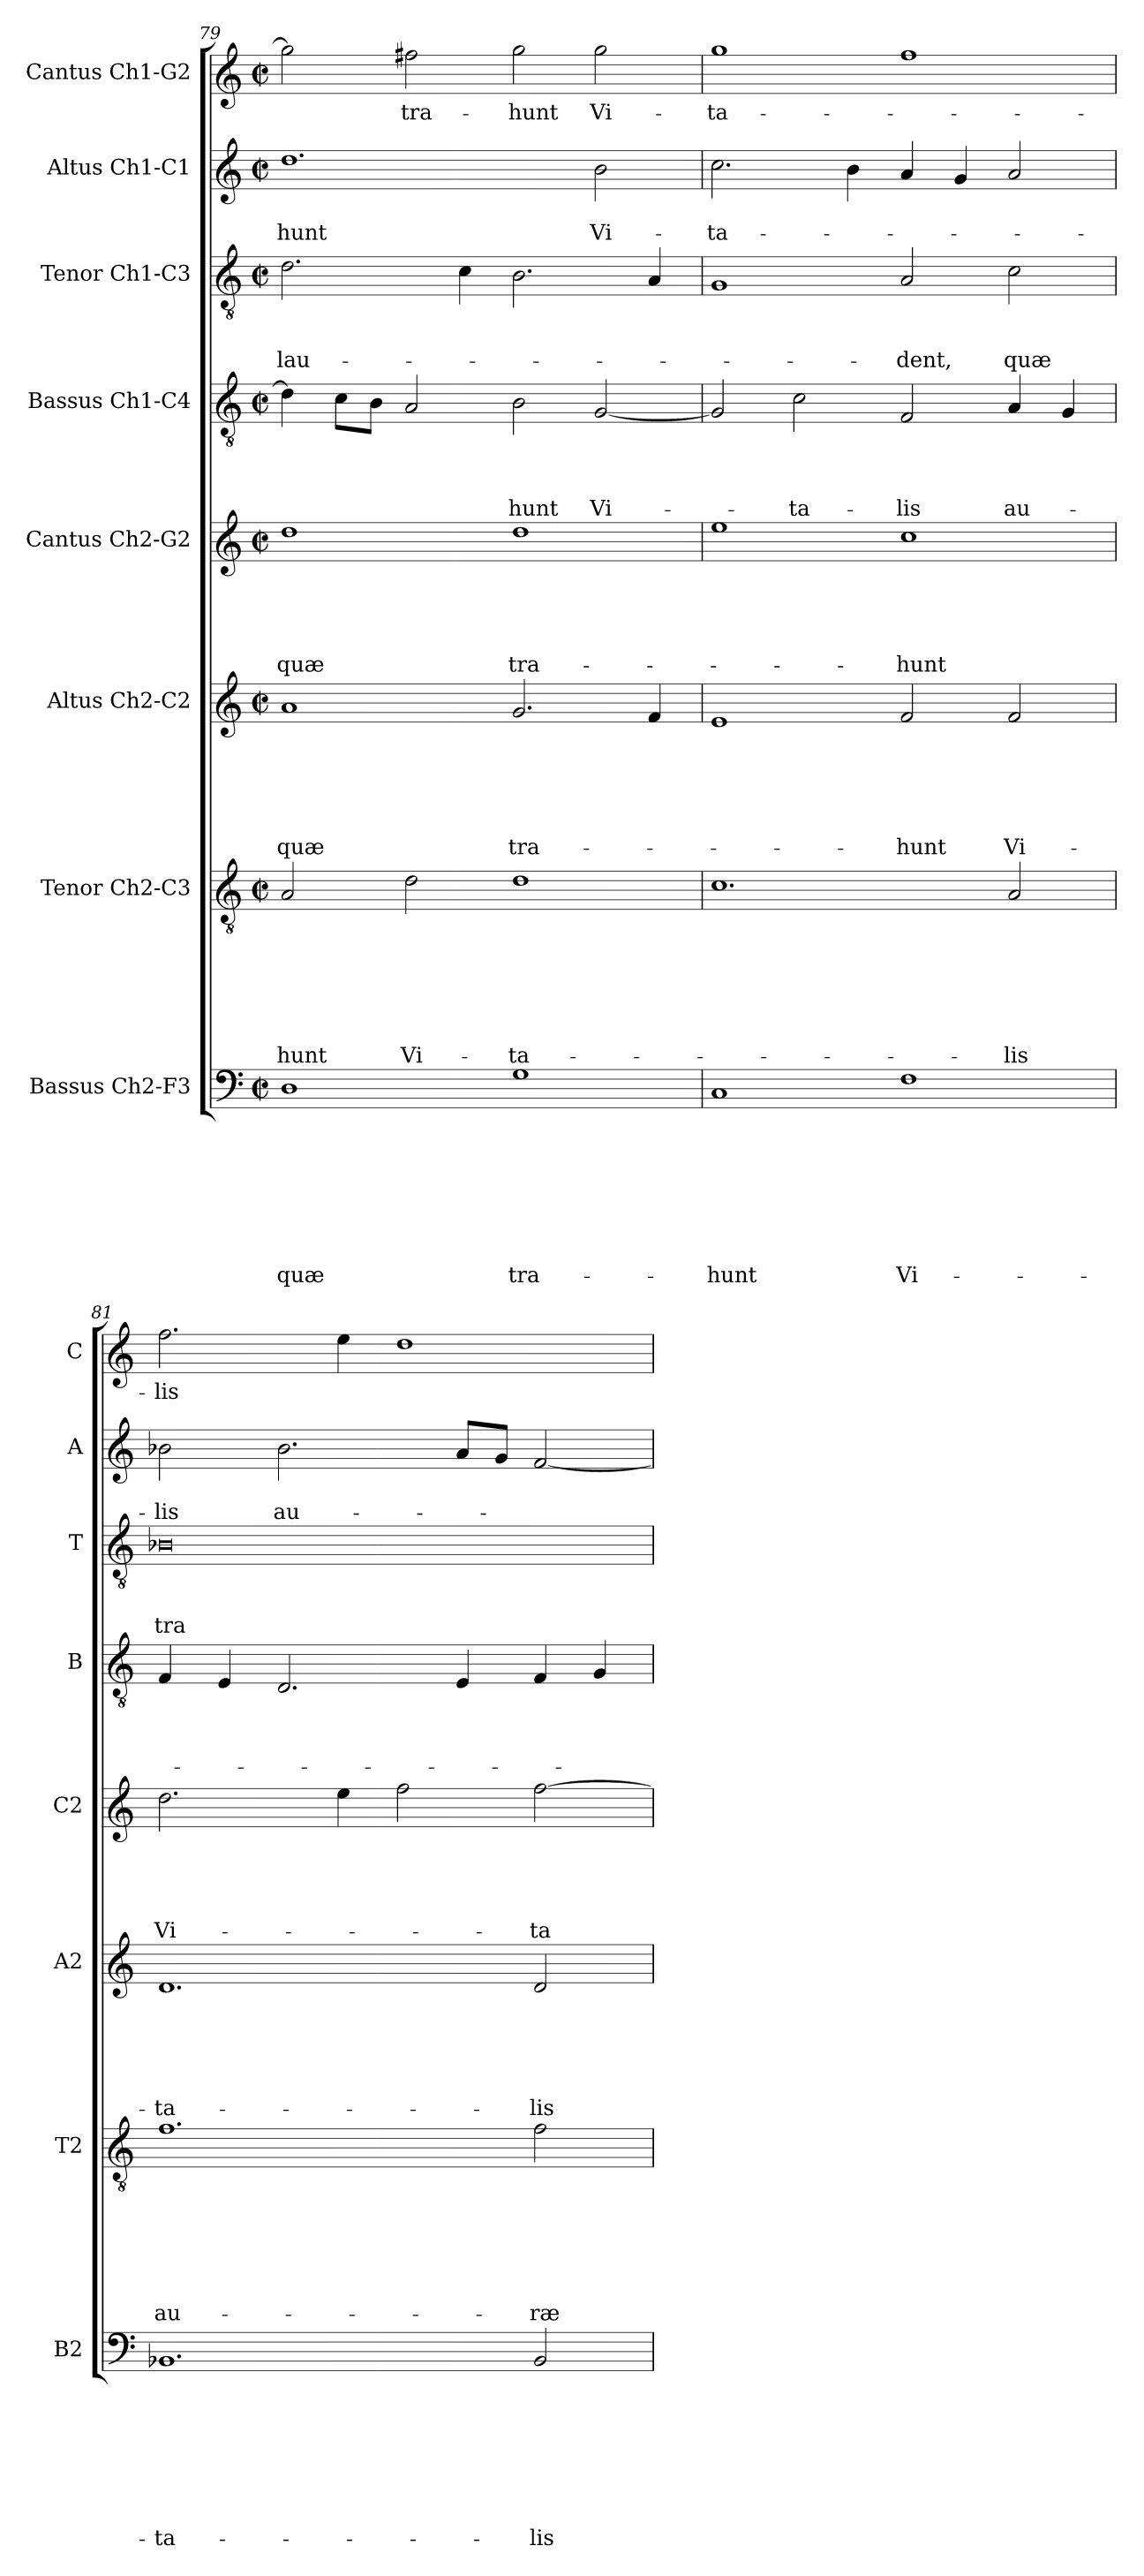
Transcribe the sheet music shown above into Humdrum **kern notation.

**kern	**text	**text	**text	**text	**text	**text	**text	**text	**kern	**text	**text	**text	**text	**text	**text	**text	**kern	**text	**text	**text	**text	**text	**text	**kern	**text	**text	**text	**text	**text	**kern	**text	**text	**text	**text	**kern	**text	**text	**text	**kern	**text	**text	**kern	**text
*part8	*part8	*part8	*part8	*part8	*part8	*part8	*part8	*part8	*part7	*part7	*part7	*part7	*part7	*part7	*part7	*part7	*part6	*part6	*part6	*part6	*part6	*part6	*part6	*part5	*part5	*part5	*part5	*part5	*part5	*part4	*part4	*part4	*part4	*part4	*part3	*part3	*part3	*part3	*part2	*part2	*part2	*part1	*part1
*staff8	*staff8	*staff8	*staff8	*staff8	*staff8	*staff8	*staff8	*staff8	*staff7	*staff7	*staff7	*staff7	*staff7	*staff7	*staff7	*staff7	*staff6	*staff6	*staff6	*staff6	*staff6	*staff6	*staff6	*staff5	*staff5	*staff5	*staff5	*staff5	*staff5	*staff4	*staff4	*staff4	*staff4	*staff4	*staff3	*staff3	*staff3	*staff3	*staff2	*staff2	*staff2	*staff1	*staff1
*I"Bassus Ch2-F3	*	*	*	*	*	*	*	*	*I"Tenor Ch2-C3	*	*	*	*	*	*	*	*I"Altus Ch2-C2	*	*	*	*	*	*	*I"Cantus Ch2-G2	*	*	*	*	*	*I"Bassus Ch1-C4	*	*	*	*	*I"Tenor Ch1-C3	*	*	*	*I"Altus Ch1-C1	*	*	*I"Cantus Ch1-G2	*
*I'B2	*	*	*	*	*	*	*	*	*I'T2	*	*	*	*	*	*	*	*I'A2	*	*	*	*	*	*	*I'C2	*	*	*	*	*	*I'B	*	*	*	*	*I'T	*	*	*	*I'A	*	*	*I'C	*
!!LO:PB:g=z
*clefF4	*	*	*	*	*	*	*	*	*clefGv2	*	*	*	*	*	*	*	*clefG2	*	*	*	*	*	*	*clefG2	*	*	*	*	*	*clefGv2	*	*	*	*	*clefGv2	*	*	*	*clefG2	*	*	*clefG2	*
*k[]	*	*	*	*	*	*	*	*	*k[]	*	*	*	*	*	*	*	*k[]	*	*	*	*	*	*	*k[]	*	*	*	*	*	*k[]	*	*	*	*	*k[]	*	*	*	*k[]	*	*	*k[]	*
*C:	*	*	*	*	*	*	*	*	*C:	*	*	*	*	*	*	*	*C:	*	*	*	*	*	*	*C:	*	*	*	*	*	*C:	*	*	*	*	*C:	*	*	*	*C:	*	*	*C:	*
*M2/2	*	*	*	*	*	*	*	*	*M2/2	*	*	*	*	*	*	*	*M2/2	*	*	*	*	*	*	*M2/2	*	*	*	*	*	*M2/2	*	*	*	*	*M2/2	*	*	*	*M2/2	*	*	*M2/2	*
*met(c|)	*	*	*	*	*	*	*	*	*met(c|)	*	*	*	*	*	*	*	*met(c|)	*	*	*	*	*	*	*met(c|)	*	*	*	*	*	*met(c|)	*	*	*	*	*met(c|)	*	*	*	*met(c|)	*	*	*met(c|)	*
=79	=79	=79	=79	=79	=79	=79	=79	=79	=79	=79	=79	=79	=79	=79	=79	=79	=79	=79	=79	=79	=79	=79	=79	=79	=79	=79	=79	=79	=79	=79	=79	=79	=79	=79	=79	=79	=79	=79	=79	=79	=79	=79	=79
!	!	!	!	!	!	!	!	!LO:LY:b	!	!	!	!	!	!	!	!LO:LY:b	!	!	!	!	!	!	!LO:LY:b	!	!	!	!	!	!LO:LY:b	!	!	!	!	!	!	!	!	!LO:LY:b	!	!	!LO:LY:b	!	!
1D	.	.	.	.	.	.	.	quæ	2A/	.	.	.	.	.	.	-hunt	1a	.	.	.	.	.	quæ	1dd	.	.	.	.	quæ	4d\]	.	.	.	.	2.d\	.	.	lau-	1.dd	.	-hunt	2gg\]	.
.	.	.	.	.	.	.	.	.	.	.	.	.	.	.	.	.	.	.	.	.	.	.	.	.	.	.	.	.	.	8c\L	.	.	.	.	.	.	.	.	.	.	.	.	.
.	.	.	.	.	.	.	.	.	.	.	.	.	.	.	.	.	.	.	.	.	.	.	.	.	.	.	.	.	.	8B\J	.	.	.	.	.	.	.	.	.	.	.	.	.
!	!	!	!	!	!	!	!	!	!	!	!	!	!	!	!	!LO:LY:b	!	!	!	!	!	!	!	!	!	!	!	!	!	!	!	!	!	!	!	!	!	!	!	!	!	!	!LO:LY:b
.	.	.	.	.	.	.	.	.	2d\	.	.	.	.	.	.	Vi-	.	.	.	.	.	.	.	.	.	.	.	.	.	2A/	.	.	.	.	.	.	.	.	.	.	.	2ff#X\	tra-
.	.	.	.	.	.	.	.	.	.	.	.	.	.	.	.	.	.	.	.	.	.	.	.	.	.	.	.	.	.	.	.	.	.	.	4c\	.	.	.	.	.	.	.	.
!	!	!	!	!	!	!	!	!LO:LY:b	!	!	!	!	!	!	!	!LO:LY:b	!	!	!	!	!	!	!LO:LY:b	!	!	!	!	!	!LO:LY:b	!	!	!	!	!LO:LY:b	!	!	!	!	!	!	!	!	!LO:LY:b
1G	.	.	.	.	.	.	.	tra-	1d	.	.	.	.	.	.	-ta-	2.g/	.	.	.	.	.	tra-	1dd	.	.	.	.	tra-	2B\	.	.	.	-hunt	2.B\	.	.	.	.	.	.	2gg\	-hunt
!	!	!	!	!	!	!	!	!	!	!	!	!	!	!	!	!	!	!	!	!	!	!	!	!	!	!	!	!	!	!	!	!	!	!LO:LY:b	!	!	!	!	!	!	!LO:LY:b	!	!LO:LY:b
.	.	.	.	.	.	.	.	.	.	.	.	.	.	.	.	.	.	.	.	.	.	.	.	.	.	.	.	.	.	[2G/	.	.	.	Vi-	.	.	.	.	2b\	.	Vi-	2gg\	Vi-
.	.	.	.	.	.	.	.	.	.	.	.	.	.	.	.	.	4f/	.	.	.	.	.	.	.	.	.	.	.	.	.	.	.	.	.	4A/	.	.	.	.	.	.	.	.
=80	=80	=80	=80	=80	=80	=80	=80	=80	=80	=80	=80	=80	=80	=80	=80	=80	=80	=80	=80	=80	=80	=80	=80	=80	=80	=80	=80	=80	=80	=80	=80	=80	=80	=80	=80	=80	=80	=80	=80	=80	=80	=80	=80
!	!	!	!	!	!	!	!	!LO:LY:b	!	!	!	!	!	!	!	!	!	!	!	!	!	!	!	!	!	!	!	!	!	!	!	!	!	!	!	!	!	!	!	!	!LO:LY:b	!	!LO:LY:b
1C	.	.	.	.	.	.	.	-hunt	1.c	.	.	.	.	.	.	.	1e	.	.	.	.	.	.	1ee	.	.	.	.	.	2G/]	.	.	.	.	1G	.	.	.	2.cc\	.	-ta-	1gg	-ta-
!	!	!	!	!	!	!	!	!	!	!	!	!	!	!	!	!	!	!	!	!	!	!	!	!	!	!	!	!	!	!	!	!	!	!LO:LY:b	!	!	!	!	!	!	!	!	!
.	.	.	.	.	.	.	.	.	.	.	.	.	.	.	.	.	.	.	.	.	.	.	.	.	.	.	.	.	.	2c\	.	.	.	-ta-	.	.	.	.	.	.	.	.	.
.	.	.	.	.	.	.	.	.	.	.	.	.	.	.	.	.	.	.	.	.	.	.	.	.	.	.	.	.	.	.	.	.	.	.	.	.	.	.	4b\	.	.	.	.
!	!	!	!	!	!	!	!	!LO:LY:b	!	!	!	!	!	!	!	!	!	!	!	!	!	!	!LO:LY:b	!	!	!	!	!	!LO:LY:b	!	!	!	!	!LO:LY:b	!	!	!	!LO:LY:b	!	!	!	!	!
1F	.	.	.	.	.	.	.	Vi-	.	.	.	.	.	.	.	.	2f/	.	.	.	.	.	-hunt	1cc	.	.	.	.	-hunt	2F/	.	.	.	-lis	2A/	.	.	-dent,	4a/	.	.	1ff	.
.	.	.	.	.	.	.	.	.	.	.	.	.	.	.	.	.	.	.	.	.	.	.	.	.	.	.	.	.	.	.	.	.	.	.	.	.	.	.	4g/	.	.	.	.
!	!	!	!	!	!	!	!	!	!	!	!	!	!	!	!	!LO:LY:b	!	!	!	!	!	!	!LO:LY:b	!	!	!	!	!	!	!	!	!	!	!LO:LY:b	!	!	!	!LO:LY:b	!	!	!	!	!
.	.	.	.	.	.	.	.	.	2A/	.	.	.	.	.	.	-lis	2f/	.	.	.	.	.	Vi-	.	.	.	.	.	.	4A/	.	.	.	au-	2c\	.	.	quæ	2a/	.	.	.	.
.	.	.	.	.	.	.	.	.	.	.	.	.	.	.	.	.	.	.	.	.	.	.	.	.	.	.	.	.	.	4G/	.	.	.	.	.	.	.	.	.	.	.	.	.
=81	=81	=81	=81	=81	=81	=81	=81	=81	=81	=81	=81	=81	=81	=81	=81	=81	=81	=81	=81	=81	=81	=81	=81	=81	=81	=81	=81	=81	=81	=81	=81	=81	=81	=81	=81	=81	=81	=81	=81	=81	=81	=81	=81
!	!	!	!	!	!	!	!	!LO:LY:b	!	!	!	!	!	!	!	!LO:LY:b	!	!	!	!	!	!	!LO:LY:b	!	!	!	!	!	!LO:LY:b	!	!	!	!	!	!	!	!	!LO:LY:b	!	!	!LO:LY:b	!	!LO:LY:b
1.BB-X	.	.	.	.	.	.	.	-ta-	1.f	.	.	.	.	.	.	au-	1.d	.	.	.	.	.	-ta-	2.dd\	.	.	.	.	Vi-	4F/	.	.	.	.	0B-X	.	.	tra-	2b-X\	.	-lis	2.ff\	-lis
.	.	.	.	.	.	.	.	.	.	.	.	.	.	.	.	.	.	.	.	.	.	.	.	.	.	.	.	.	.	4E/	.	.	.	.	.	.	.	.	.	.	.	.	.
!	!	!	!	!	!	!	!	!	!	!	!	!	!	!	!	!	!	!	!	!	!	!	!	!	!	!	!	!	!	!	!	!	!	!	!	!	!	!	!	!	!LO:LY:b	!	!
.	.	.	.	.	.	.	.	.	.	.	.	.	.	.	.	.	.	.	.	.	.	.	.	.	.	.	.	.	.	2.D/	.	.	.	.	.	.	.	.	2.b-\	.	au-	.	.
.	.	.	.	.	.	.	.	.	.	.	.	.	.	.	.	.	.	.	.	.	.	.	.	4ee\	.	.	.	.	.	.	.	.	.	.	.	.	.	.	.	.	.	4ee\	.
.	.	.	.	.	.	.	.	.	.	.	.	.	.	.	.	.	.	.	.	.	.	.	.	2ff\	.	.	.	.	.	.	.	.	.	.	.	.	.	.	.	.	.	1dd	.
.	.	.	.	.	.	.	.	.	.	.	.	.	.	.	.	.	.	.	.	.	.	.	.	.	.	.	.	.	.	4E/	.	.	.	.	.	.	.	.	8a/L	.	.	.	.
.	.	.	.	.	.	.	.	.	.	.	.	.	.	.	.	.	.	.	.	.	.	.	.	.	.	.	.	.	.	.	.	.	.	.	.	.	.	.	8g/J	.	.	.	.
!	!	!	!	!	!	!	!	!LO:LY:b	!	!	!	!	!	!	!	!LO:LY:b	!	!	!	!	!	!	!LO:LY:b	!	!	!	!	!	!LO:LY:b	!	!	!	!	!	!	!	!	!	!	!	!	!	!
2BB-/	.	.	.	.	.	.	.	-lis	2f\	.	.	.	.	.	.	-ræ	2d/	.	.	.	.	.	-lis	[2ff\	.	.	.	.	-ta-	4F/	.	.	.	.	.	.	.	.	[2f/	.	.	.	.
.	.	.	.	.	.	.	.	.	.	.	.	.	.	.	.	.	.	.	.	.	.	.	.	.	.	.	.	.	.	4G/	.	.	.	.	.	.	.	.	.	.	.	.	.
=	=	=	=	=	=	=	=	=	=	=	=	=	=	=	=	=	=	=	=	=	=	=	=	=	=	=	=	=	=	=	=	=	=	=	=	=	=	=	=	=	=	=	=
*-	*-	*-	*-	*-	*-	*-	*-	*-	*-	*-	*-	*-	*-	*-	*-	*-	*-	*-	*-	*-	*-	*-	*-	*-	*-	*-	*-	*-	*-	*-	*-	*-	*-	*-	*-	*-	*-	*-	*-	*-	*-	*-	*-
